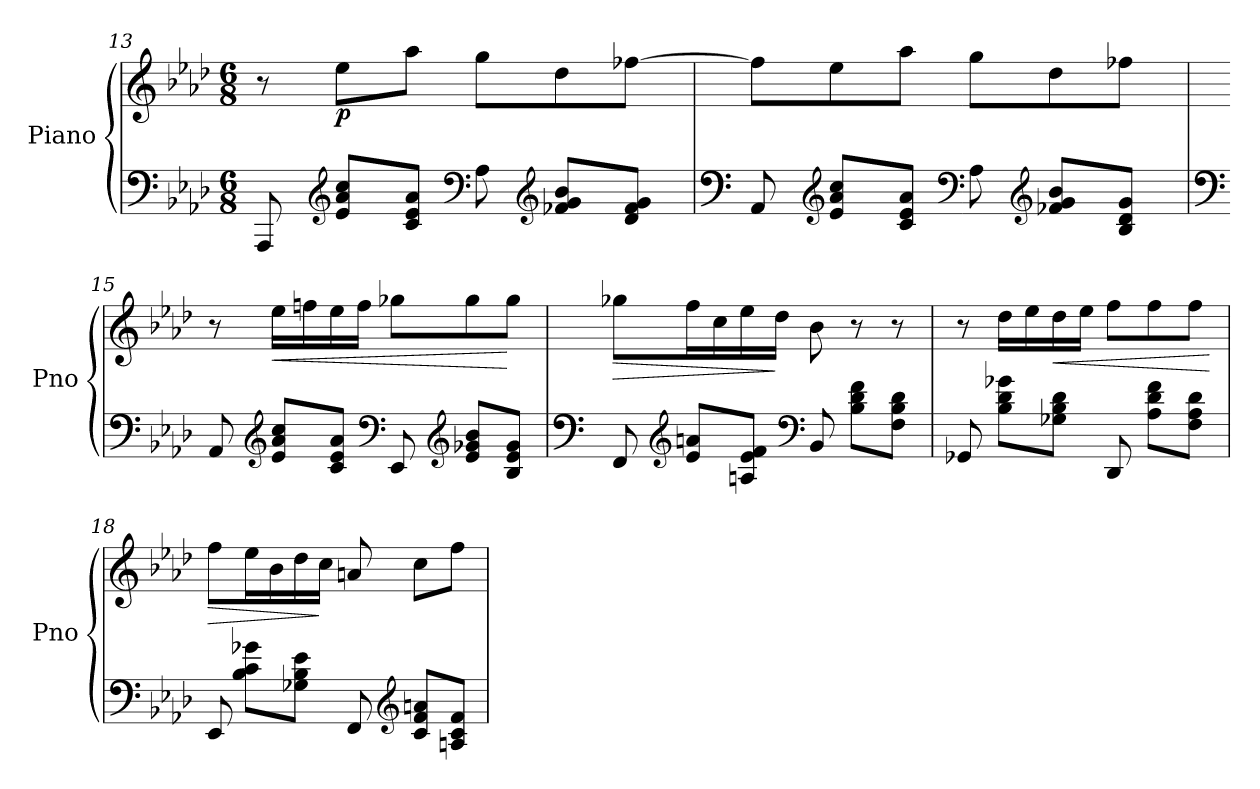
**kern	**kern	**dynam
*part1	*part1	*part1
*staff2	*staff1	*staff1/2
*I"Piano	*	*
*I'Pno	*	*
*clefF4	*clefG2	*
*k[b-e-a-d-]	*k[b-e-a-d-]	*
*M6/8	*M6/8	*
=13	=13	=13
8AAA-/	8r	.
*clefG2	*	*
!	!	!LO:DY:b
8e-/ 8a-/ 8cc/L	8ee-\L	p
8c/ 8e-/ 8a-/J	8aa-\J	.
*clefF4	*	*
8A-\	8gg\L	.
*clefG2	*	*
8f-X/ 8g/ 8b-/L	8dd-\	.
8d-/ 8f-/ 8g/J	[8ff-X\J	.
=14	=14	=14
*clefF4	*	*
8AA-/	8ff-\L]	.
*clefG2	*	*
8e-/ 8a-/ 8cc/L	8ee-\	.
8c/ 8e-/ 8a-/J	8aa-\J	.
*clefF4	*	*
8A-\	8gg\L	.
*clefG2	*	*
8f-X/ 8g/ 8b-/L	8dd-\	.
8B-/ 8d-/ 8g/J	8ff-X\J	.
!!LO:PB:g=z
=15	=15	=15
*clefF4	*	*
8AA-/	8r	.
*clefG2	*	*
!	!	!LO:HP:b
8e-/ 8a-/ 8cc/L	16ee-\LL	<
.	16ffn\	.
8c/ 8e-/ 8a-/J	16ee-\	.
.	16ff\JJ	.
*clefF4	*	*
8EE-/	8gg-X\L	.
*clefG2	*	*
8e-/ 8g-X/ 8b-/L	8gg-\	.
8B-/ 8e-/ 8g-/J	8gg-\J	[
=16	=16	=16
*clefF4	*	*
!	!	!LO:HP:b
8FF/	8gg-X\L	>
*clefG2	*	*
8e-/ 8an/L	16ff\L	.
.	16cc\	.
8An/ 8e-/ 8f/J	16ee-\	.
.	16dd-\JJ	]
*clefF4	*	*
8BB-/	8b-\	.
8B-\ 8d-\ 8f\L	8r	.
8F\ 8B-\ 8d-\J	8r	.
=17	=17	=17
8GG-X/	8r	.
8B-\ 8d-\ 8g-X\L	16dd-\LL	.
.	16ee-\	.
!	!	!LO:HP:b
8G-X\ 8B-\ 8d-\J	16dd-\	<
.	16ee-\JJ	.
8DD-/	8ff\L	.
8A-\ 8d-\ 8f\L	8ff\	.
8F\ 8A-\ 8d-\J	8ff\J	.
.	.	[
=18	=18	=18
!	!	!LO:HP:b
8EE-/	8ff\L	>
8B-\ 8c\ 8g-X\L	16ee-\L	.
.	16b-\	.
8G-X\ 8B-\ 8e-\J	16dd-\	.
.	16cc\JJ	]
8FF/	8an/	.
*clefG2	*	*
8c/ 8f/ 8an/L	8cc\L	.
8An/ 8c/ 8f/J	8ff\J	.
=	=	=
*-	*-	*-
